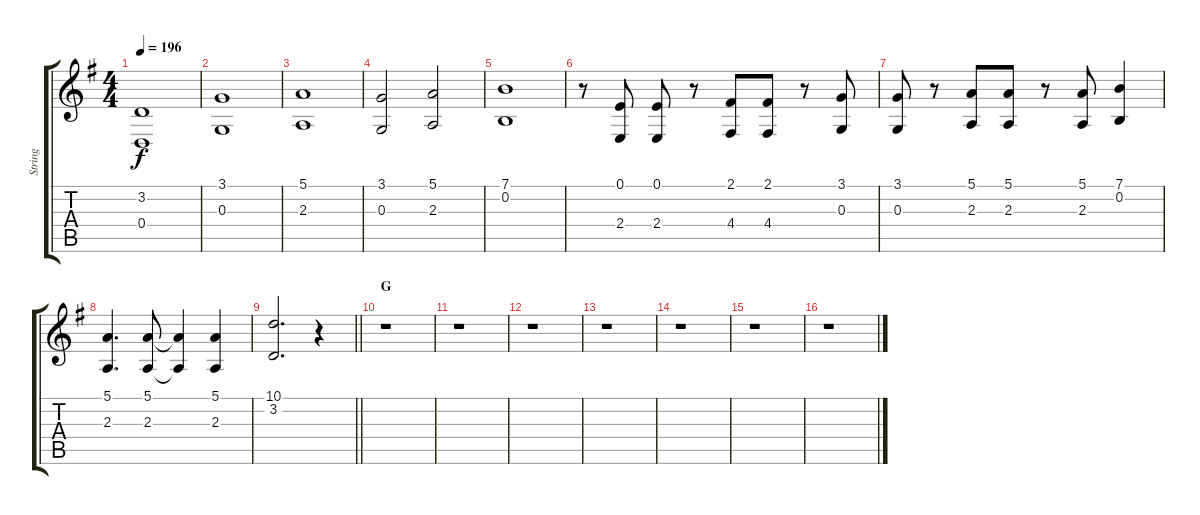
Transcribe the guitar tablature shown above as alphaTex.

\track ("String" "String") {instrument stringensemble1}
\staff {score tabs}
\tuning (E4 B3 G3 D3 A2 E2) {hide}
\ts (4 4)
\tempo 196
\clef g2
\ks g
(3.2 0.4).1{dy f} |
(3.1 0.3).1 |
(5.1 2.3).1 |
(3.1 0.3).2 (5.1 2.3).2 |
(7.1 0.2).1 |
r.8 (0.1 2.4).8 (0.1 2.4).8 r.8 (2.1 4.4).8 (2.1 4.4).8 r.8 (3.1 0.3).8 |
(3.1 0.3).8 r.8 (5.1 2.3).8 (5.1 2.3).8 r.8 (5.1 2.3).8 (7.1 0.2).4 |
(5.1 2.3).4{d} (5.1 2.3).8 (5.1{t} 2.3{t}).4 (5.1 2.3).4 |
\barLineRight lightlight
(10.1 3.2).2{d} r.4 |
\section ("" "G")
r.1 |
r.1 |
r.1 |
r.1 |
r.1 |
r.1 |
r.1
